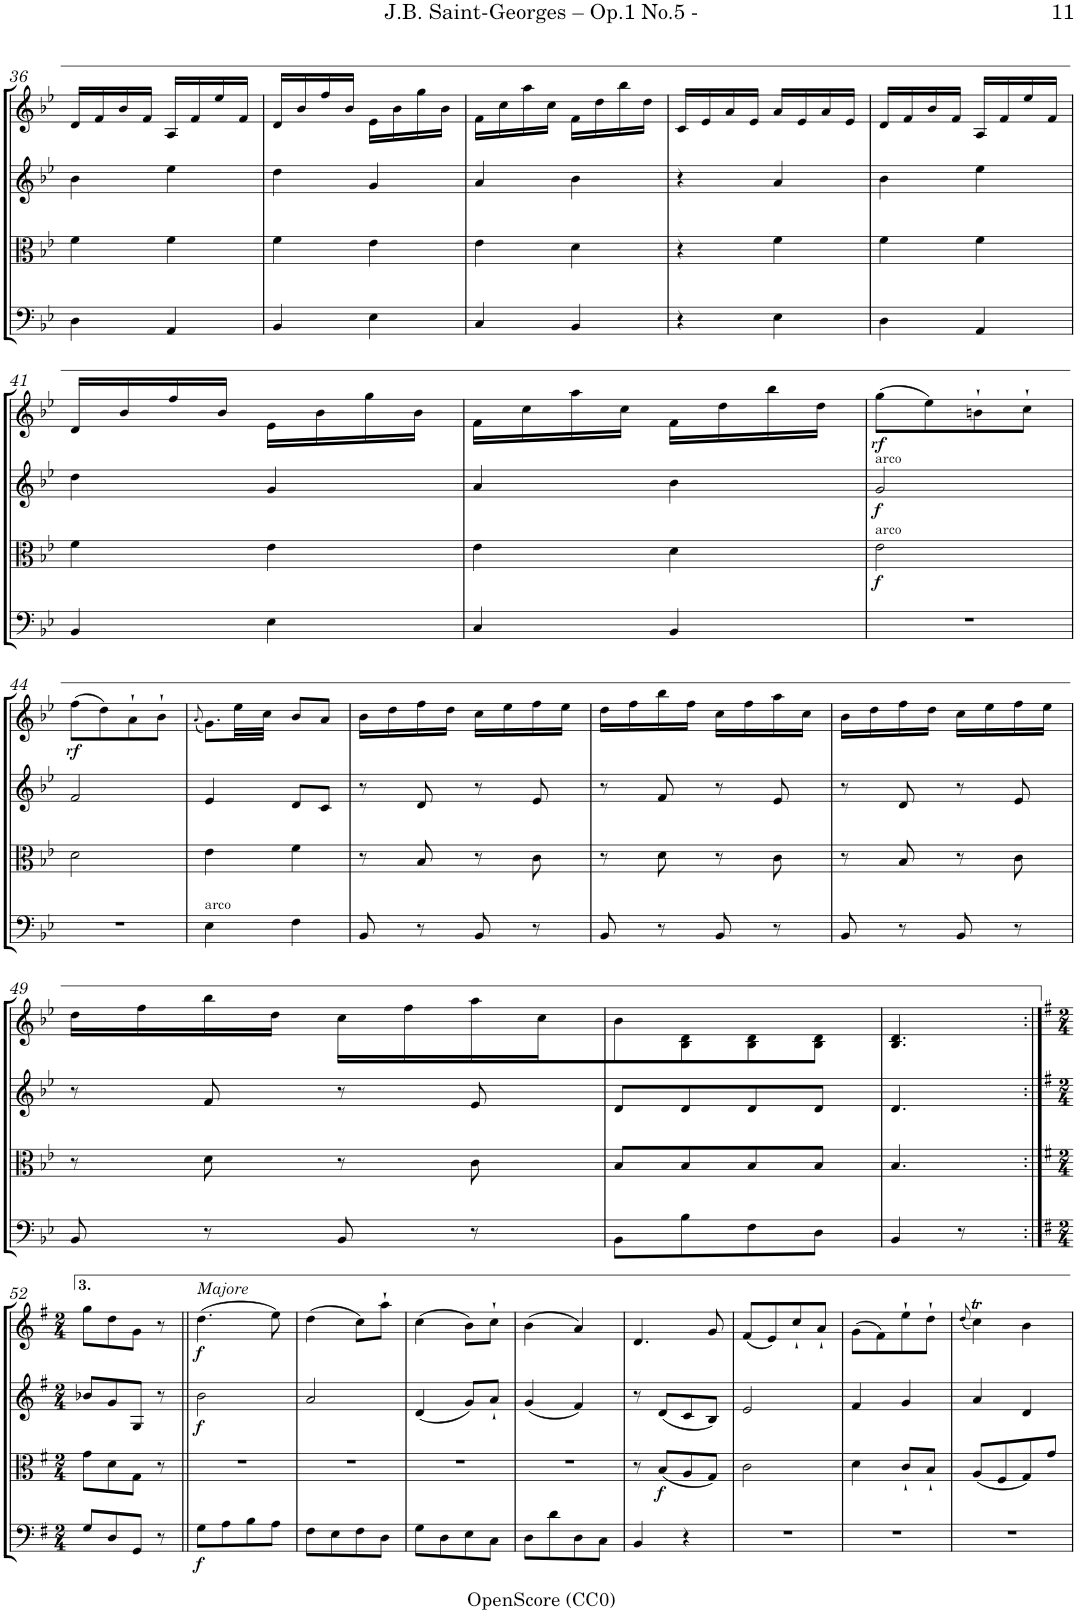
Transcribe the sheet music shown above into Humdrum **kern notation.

**kern	**dynam	**kern	**dynam	**kern	**dynam	**kern	**dynam
*part4	*part4	*part3	*part3	*part2	*part2	*part1	*part1
*staff4	*staff4	*staff3	*staff3	*staff2	*staff2	*staff1	*staff1
*I"Violoncello	*	*I"Viola	*	*I"Violin 2	*	*I"Violin 1	*
*I'Vc	*	*I'Vla	*	*I'Vln	*	*I'Vln	*
!!LO:PB:g=z
*clefF4	*	*clefC3	*	*clefG2	*	*clefG2	*
*k[b-e-]	*	*k[b-e-]	*	*k[b-e-]	*	*k[b-e-]	*
*M2/4	*	*M2/4	*	*M2/4	*	*M2/4	*
=36	=36	=36	=36	=36	=36	=36	=36
4D\	.	4f\	.	4b-\	.	16d/LL	.
.	.	.	.	.	.	16f/	.
.	.	.	.	.	.	16b-/	.
.	.	.	.	.	.	16f/JJ	.
4AA/	.	4f\	.	4ee-\	.	16A/LL	.
.	.	.	.	.	.	16f/	.
.	.	.	.	.	.	16ee-/	.
.	.	.	.	.	.	16f/JJ	.
=37	=37	=37	=37	=37	=37	=37	=37
4BB-/	.	4f\	.	4dd\	.	16d/LL	.
.	.	.	.	.	.	16b-/	.
.	.	.	.	.	.	16ff/	.
.	.	.	.	.	.	16b-/JJ	.
4E-\	.	4e-\	.	4g/	.	16e-\LL	.
.	.	.	.	.	.	16b-\	.
.	.	.	.	.	.	16gg\	.
.	.	.	.	.	.	16b-\JJ	.
=38	=38	=38	=38	=38	=38	=38	=38
4C/	.	4e-\	.	4a/	.	16f\LL	.
.	.	.	.	.	.	16cc\	.
.	.	.	.	.	.	16aa\	.
.	.	.	.	.	.	16cc\JJ	.
4BB-/	.	4d\	.	4b-\	.	16f\LL	.
.	.	.	.	.	.	16dd\	.
.	.	.	.	.	.	16bb-\	.
.	.	.	.	.	.	16dd\JJ	.
=39	=39	=39	=39	=39	=39	=39	=39
4r	.	4r	.	4r	.	16c/LL	.
.	.	.	.	.	.	16e-/	.
.	.	.	.	.	.	16a/	.
.	.	.	.	.	.	16e-/JJ	.
4E-\	.	4f\	.	4a/	.	16a/LL	.
.	.	.	.	.	.	16e-/	.
.	.	.	.	.	.	16a/	.
.	.	.	.	.	.	16e-/JJ	.
=40	=40	=40	=40	=40	=40	=40	=40
4D\	.	4f\	.	4b-\	.	16d/LL	.
.	.	.	.	.	.	16f/	.
.	.	.	.	.	.	16b-/	.
.	.	.	.	.	.	16f/JJ	.
4AA/	.	4f\	.	4ee-\	.	16A/LL	.
.	.	.	.	.	.	16f/	.
.	.	.	.	.	.	16ee-/	.
.	.	.	.	.	.	16f/JJ	.
!!LO:LB:g=z
=41	=41	=41	=41	=41	=41	=41	=41
4BB-/	.	4f\	.	4dd\	.	16d/LL	.
.	.	.	.	.	.	16b-/	.
.	.	.	.	.	.	16ff/	.
.	.	.	.	.	.	16b-/JJ	.
4E-\	.	4e-\	.	4g/	.	16e-\LL	.
.	.	.	.	.	.	16b-\	.
.	.	.	.	.	.	16gg\	.
.	.	.	.	.	.	16b-\JJ	.
=42	=42	=42	=42	=42	=42	=42	=42
4C/	.	4e-\	.	4a/	.	16f\LL	.
.	.	.	.	.	.	16cc\	.
.	.	.	.	.	.	16aa\	.
.	.	.	.	.	.	16cc\JJ	.
4BB-/	.	4d\	.	4b-\	.	16f\LL	.
.	.	.	.	.	.	16dd\	.
.	.	.	.	.	.	16bb-\	.
.	.	.	.	.	.	16dd\JJ	.
=43	=43	=43	=43	=43	=43	=43	=43
!	!	!	!	!LO:TX:a:t=arco	!	!	!
!	!	!LO:TX:a:t=arco	!	!	!	!	!
!	!	!	!LO:DY:b	!	!LO:DY:b	!	!LO:DY:b
2r	.	2e-\	f	2g/	f	(>8gg\L	rf
.	.	.	.	.	.	8ee-\)	.
.	.	.	.	.	.	8bn`\	.
.	.	.	.	.	.	8cc`\J	.
!!LO:LB:g=z
=44	=44	=44	=44	=44	=44	=44	=44
!	!	!	!	!	!	!	!LO:DY:b
2r	.	2d\	.	2f/	.	(>8ff\L	rf
.	.	.	.	.	.	8dd\)	.
.	.	.	.	.	.	8a`\	.
.	.	.	.	.	.	8b-`\J	.
=45	=45	=45	=45	=45	=45	=45	=45
.	.	.	.	.	.	(8qa/	.
!LO:TX:a:t=arco	!	!	!	!	!	!	!
4E-\	.	4e-\	.	4e-/	.	8.g\L)	.
.	.	.	.	.	.	32ee-\LL	.
.	.	.	.	.	.	32cc\JJJ	.
4F\	.	4f\	.	8d/L	.	8b-/L	.
.	.	.	.	8c/J	.	8a/J	.
=46	=46	=46	=46	=46	=46	=46	=46
8BB-/	.	8r	.	8r	.	16b-\LL	.
.	.	.	.	.	.	16dd\	.
8r	.	8B-/	.	8d/	.	16ff\	.
.	.	.	.	.	.	16dd\JJ	.
8BB-/	.	8r	.	8r	.	16cc\LL	.
.	.	.	.	.	.	16ee-\	.
8r	.	8c\	.	8e-/	.	16ff\	.
.	.	.	.	.	.	16ee-\JJ	.
=47	=47	=47	=47	=47	=47	=47	=47
8BB-/	.	8r	.	8r	.	16dd\LL	.
.	.	.	.	.	.	16ff\	.
8r	.	8d\	.	8f/	.	16bb-\	.
.	.	.	.	.	.	16ff\JJ	.
8BB-/	.	8r	.	8r	.	16cc\LL	.
.	.	.	.	.	.	16ff\	.
8r	.	8c\	.	8e-/	.	16aa\	.
.	.	.	.	.	.	16cc\JJ	.
=48	=48	=48	=48	=48	=48	=48	=48
8BB-/	.	8r	.	8r	.	16b-\LL	.
.	.	.	.	.	.	16dd\	.
8r	.	8B-/	.	8d/	.	16ff\	.
.	.	.	.	.	.	16dd\JJ	.
8BB-/	.	8r	.	8r	.	16cc\LL	.
.	.	.	.	.	.	16ee-\	.
8r	.	8c\	.	8e-/	.	16ff\	.
.	.	.	.	.	.	16ee-\JJ	.
!!LO:LB:g=z
=49	=49	=49	=49	=49	=49	=49	=49
8BB-/	.	8r	.	8r	.	16dd\LL	.
.	.	.	.	.	.	16ff\	.
8r	.	8d\	.	8f/	.	16bb-\	.
.	.	.	.	.	.	16dd\JJ	.
8BB-/	.	8r	.	8r	.	16cc\LL	.
.	.	.	.	.	.	16ff\	.
8r	.	8c\	.	8e-/	.	16aa\	.
.	.	.	.	.	.	16cc\J	.
=50	=50	=50	=50	=50	=50	=50	=50
8BB-\L	.	8B-/L	.	8d/L	.	8b-\	.
8B-\	.	8B-/	.	8d/	.	8B-\ 8d\	.
8F\	.	8B-/	.	8d/	.	8B-\ 8d\	.
8D\J	.	8B-/J	.	8d/J	.	8B-\ 8d\J	.
=51	=51	=51	=51	=51	=51	=51	=51
4BB-/	.	4.B-/	.	4.d/	.	4.B-/ 4.d/	.
8r	.	.	.	.	.	.	.
!!LO:LB:g=z
=52:|!	=52:|!	=52:|!	=52:|!	=52:|!	=52:|!	=52:|!	=52:|!
*k[f#]	*	*k[f#]	*	*k[f#]	*	*k[f#]	*
*M2/4	*	*M2/4	*	*M2/4	*	*M2/4	*
8G/L	.	8g\L	.	8b-X/L	.	8gg\L	.
8D/	.	8d\	.	8g/	.	8dd\	.
8GG/J	.	8G\J	.	8G/J	.	8g\J	.
8r	.	8r	.	8r	.	8r	.
=53||	=53||	=53||	=53||	=53||	=53||	=53||	=53||
!	!	!	!	!	!	!LO:TX:a:i:t=Majore	!
!	!LO:DY:b	!	!	!	!LO:DY:b	!	!LO:DY:b
8G\L	f	2r	.	2b\	f	(>4.dd\	f
8A\	.	.	.	.	.	.	.
8B\	.	.	.	.	.	.	.
8A\J	.	.	.	.	.	8ee\)	.
=54	=54	=54	=54	=54	=54	=54	=54
8F#\L	.	2r	.	2a/	.	(>4dd\	.
8E\	.	.	.	.	.	.	.
8F#\	.	.	.	.	.	8cc\L)	.
8D\J	.	.	.	.	.	8aa`\J	.
=55	=55	=55	=55	=55	=55	=55	=55
8G\L	.	2r	.	(4d/	.	(>4cc\	.
8D\	.	.	.	.	.	.	.
8E\	.	.	.	8g/L)	.	8b\L)	.
8C\J	.	.	.	8a`/J	.	8cc`\J	.
=56	=56	=56	=56	=56	=56	=56	=56
8D\L	.	2r	.	(<4g/	.	(>4b\	.
8d\	.	.	.	.	.	.	.
8D\	.	.	.	4f#/)	.	4a/)	.
8C\J	.	.	.	.	.	.	.
=57	=57	=57	=57	=57	=57	=57	=57
4BB/	.	8r	.	8r	.	4.d/	.
!	!	!	!LO:DY:b	!	!	!	!
.	.	(8B/L	f	(<8d/L	.	.	.
4r	.	8A/	.	8c/	.	.	.
.	.	8G/J)	.	8B/J)	.	8g/	.
=58	=58	=58	=58	=58	=58	=58	=58
2r	.	2c\	.	2e/	.	(<8f#/L	.
.	.	.	.	.	.	8e/)	.
.	.	.	.	.	.	8cc`/	.
.	.	.	.	.	.	8a`/J	.
=59	=59	=59	=59	=59	=59	=59	=59
2r	.	4d\	.	4f#/	.	(>8g\L	.
.	.	.	.	.	.	8f#\)	.
.	.	8c`/L	.	4g/	.	8ee`\	.
.	.	8B`/J	.	.	.	8dd`\J	.
=60	=60	=60	=60	=60	=60	=60	=60
.	.	.	.	.	.	(8qdd/	.
2r	.	(<8A/L	.	4a/	.	4ccT\)	.
.	.	8F#/	.	.	.	.	.
.	.	8G/)	.	4d/	.	4b\	.
.	.	8g/J	.	.	.	.	.
=	=	=	=	=	=	=	=
*-	*-	*-	*-	*-	*-	*-	*-
